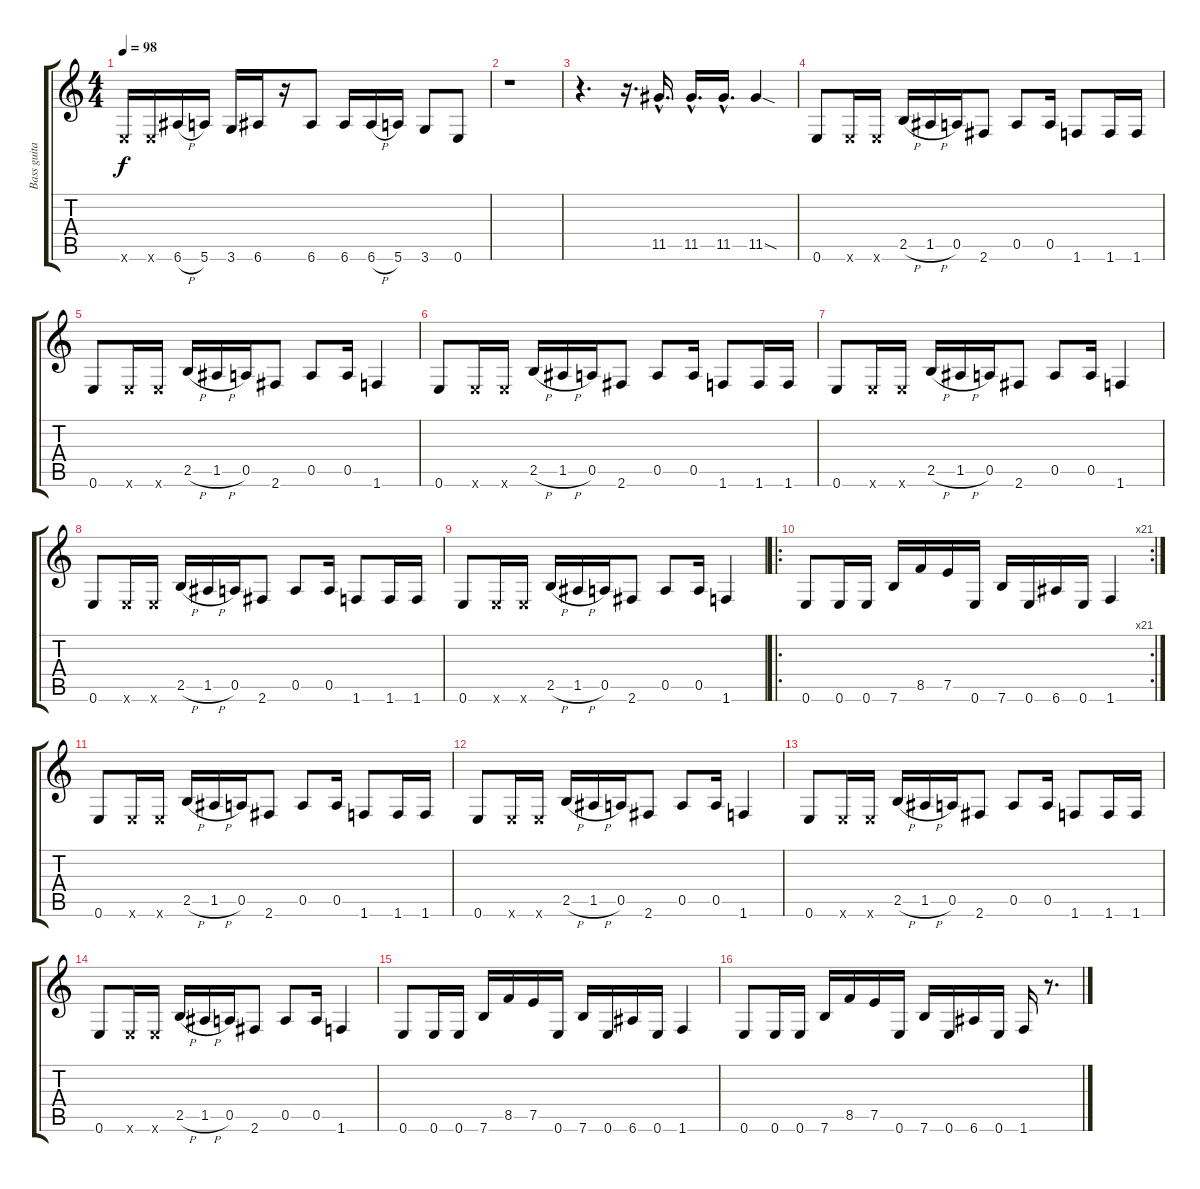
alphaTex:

\track ("Bass guitare" "Bass guita") {instrument acousticbass}
\staff {score tabs}
\tuning (E4 B3 G3 D3 A2 E2) {hide}
\ts (4 4)
\tempo 98
\clef g2
\ks c
0.6{x}.16{dy f} 0.6{x}.16 6.6{h}.16 5.6.16 3.6.16 6.6.16 r.16 6.6.8 6.6.16 6.6{h}.16 5.6.16 3.6.8 0.6.8 |
r.1 |
r.4{d} r.16{d} 11.5{hac}.16{d} 11.5{hac}.16{d} 11.5{hac}.16{d} 11.5{sod}.4 |
0.6.8 0.6{x}.16 0.6{x}.16 2.5{h}.16 1.5{h}.16 0.5.16 2.6.8 0.5.8 0.5.16 1.6.8 1.6.16 1.6.16 |
0.6.8 0.6{x}.16 0.6{x}.16 2.5{h}.16 1.5{h}.16 0.5.16 2.6.8 0.5.8 0.5.16 1.6.4 |
0.6.8 0.6{x}.16 0.6{x}.16 2.5{h}.16 1.5{h}.16 0.5.16 2.6.8 0.5.8 0.5.16 1.6.8 1.6.16 1.6.16 |
0.6.8 0.6{x}.16 0.6{x}.16 2.5{h}.16 1.5{h}.16 0.5.16 2.6.8 0.5.8 0.5.16 1.6.4 |
0.6.8 0.6{x}.16 0.6{x}.16 2.5{h}.16 1.5{h}.16 0.5.16 2.6.8 0.5.8 0.5.16 1.6.8 1.6.16 1.6.16 |
0.6.8 0.6{x}.16 0.6{x}.16 2.5{h}.16 1.5{h}.16 0.5.16 2.6.8 0.5.8 0.5.16 1.6.4 |
\ro
\rc 21
0.6.8 0.6.16 0.6.16 7.6.16 8.5.16 7.5.16 0.6.16 7.6.16 0.6.16 6.6.16 0.6.16 1.6.4 |
0.6.8 0.6{x}.16 0.6{x}.16 2.5{h}.16 1.5{h}.16 0.5.16 2.6.8 0.5.8 0.5.16 1.6.8 1.6.16 1.6.16 |
0.6.8 0.6{x}.16 0.6{x}.16 2.5{h}.16 1.5{h}.16 0.5.16 2.6.8 0.5.8 0.5.16 1.6.4 |
0.6.8 0.6{x}.16 0.6{x}.16 2.5{h}.16 1.5{h}.16 0.5.16 2.6.8 0.5.8 0.5.16 1.6.8 1.6.16 1.6.16 |
0.6.8 0.6{x}.16 0.6{x}.16 2.5{h}.16 1.5{h}.16 0.5.16 2.6.8 0.5.8 0.5.16 1.6.4 |
0.6.8 0.6.16 0.6.16 7.6.16 8.5.16 7.5.16 0.6.16 7.6.16 0.6.16 6.6.16 0.6.16 1.6.4 |
0.6.8 0.6.16 0.6.16 7.6.16 8.5.16 7.5.16 0.6.16 7.6.16 0.6.16 6.6.16 0.6.16 1.6.16 r.8{d}
